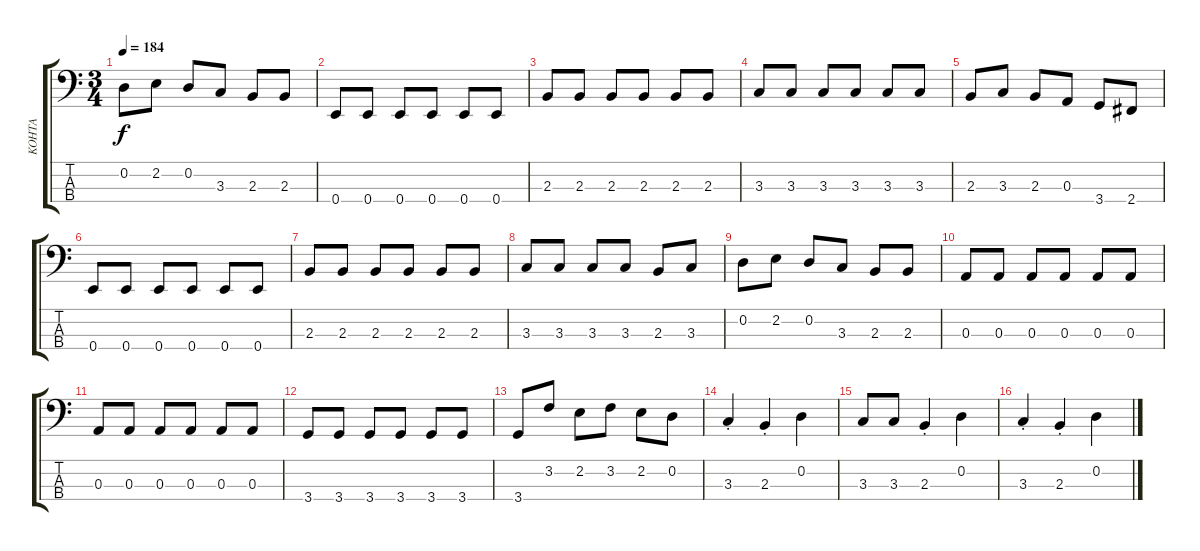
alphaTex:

\track ("KOHTA" "KOHTA") {instrument electricbasspick}
\staff {score tabs}
\tuning (G2 D2 A1 E1) {hide}
\ts (3 4)
\tempo 184
\clef f4
\ks c
0.2.8{dy f} 2.2.8 0.2.8 3.3.8 2.3.8 2.3.8 |
0.4.8 0.4.8 0.4.8 0.4.8 0.4.8 0.4.8 |
2.3.8 2.3.8 2.3.8 2.3.8 2.3.8 2.3.8 |
3.3.8 3.3.8 3.3.8 3.3.8 3.3.8 3.3.8 |
2.3.8 3.3.8 2.3.8 0.3.8 3.4.8 2.4.8 |
0.4.8 0.4.8 0.4.8 0.4.8 0.4.8 0.4.8 |
2.3.8 2.3.8 2.3.8 2.3.8 2.3.8 2.3.8 |
3.3.8 3.3.8 3.3.8 3.3.8 2.3.8 3.3.8 |
0.2.8 2.2.8 0.2.8 3.3.8 2.3.8 2.3.8 |
0.3.8 0.3.8 0.3.8 0.3.8 0.3.8 0.3.8 |
0.3.8 0.3.8 0.3.8 0.3.8 0.3.8 0.3.8 |
3.4.8 3.4.8 3.4.8 3.4.8 3.4.8 3.4.8 |
3.4.8 3.2.8 2.2.8 3.2.8 2.2.8 0.2.8 |
3.3{st}.4 2.3{st}.4 0.2.4 |
3.3.8 3.3.8 2.3{st}.4 0.2.4 |
3.3{st}.4 2.3{st}.4 0.2.4
